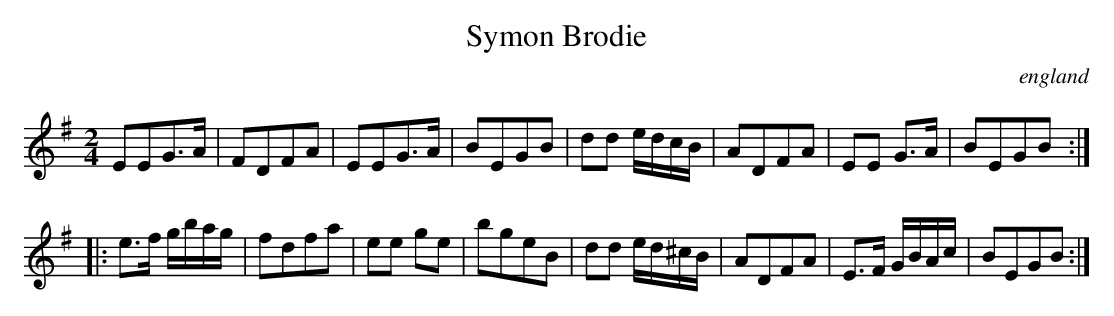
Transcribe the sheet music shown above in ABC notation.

X:1
T:Symon Brodie
O:england
M:2/4
L:1/8
K:Em
EEG>A| FDFA| EEG>A| BEGB|\
dd e/d/c/B/| ADFA| EE G>A| BEGB::
e>f g/b/a/g/| fdfa| ee ge| bgeB|\
dd e/d/^c/B/| ADFA| E>F G/B/A/c/| BEGB:|
